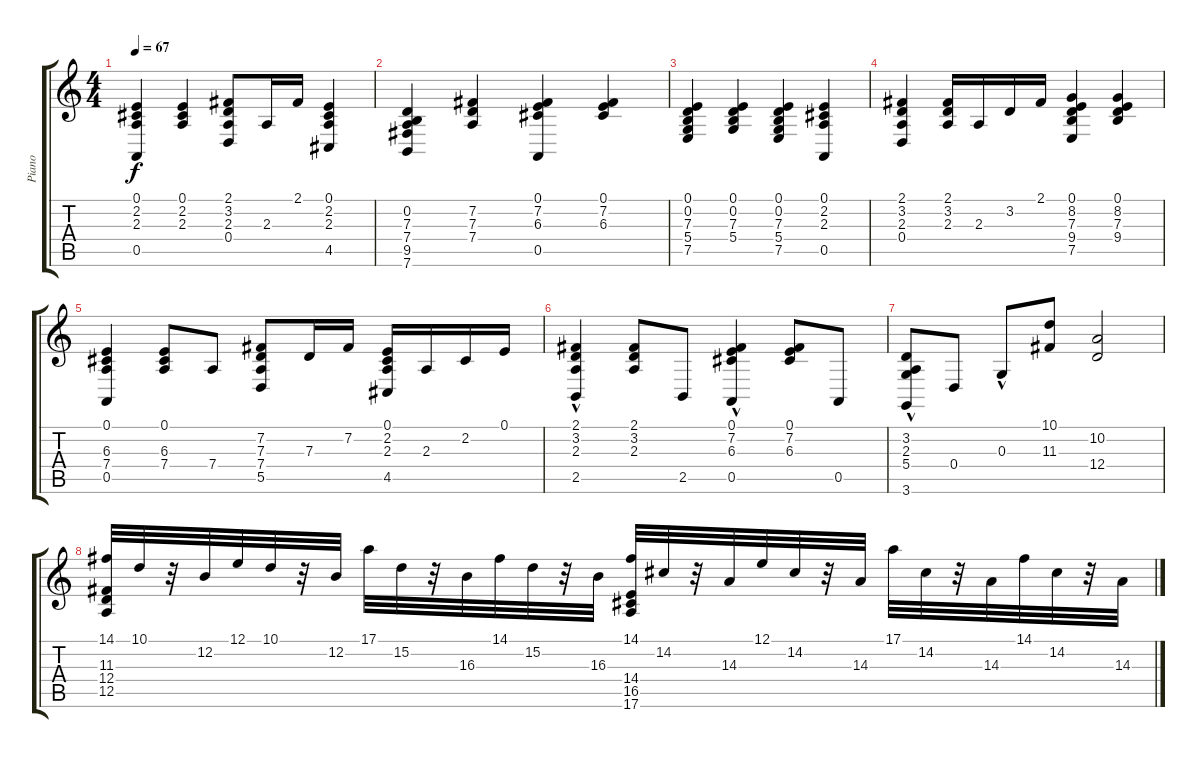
\track ("Piano" "Piano") {instrument acousticgrandpiano}
\staff {score tabs}
\tuning (E4 B3 G3 D3 A2 E2) {hide}
\ts (4 4)
\tempo 67
\clef g2
\ks c
(0.1 2.2 2.3 0.5).4{dy f} (0.1 2.2 2.3).4 (2.1 3.2 2.3 0.4).8 2.3.16 2.1.16 (0.1 2.2 2.3 4.5).4 |
(0.2 7.3 7.4 9.5 7.6).4 (7.2 7.3 7.4).4 (0.1 7.2 6.3 0.5).4 (0.1 7.2 6.3).4 |
(0.1 0.2 7.3 5.4 7.5).4 (0.1 0.2 7.3 5.4).4 (0.1 0.2 7.3 5.4 7.5).4 (0.1 2.2 2.3 0.5).4 |
(2.1 3.2 2.3 0.4).4 (2.1 3.2 2.3).16 2.3.16 3.2.16 2.1.16 (0.1 8.2 7.3 9.4 7.5).4 (0.1 8.2 7.3 9.4).4 |
(0.1 6.3 7.4 0.5).4 (0.1 6.3 7.4).8 7.4.8 (7.2 7.3 7.4 5.5).8 7.3.16 7.2.16 (0.1 2.2 2.3 4.5).16 2.3.16 2.2.16 0.1.16 |
(2.1 3.2 2.3 2.5{hac}).4 (2.1 3.2 2.3).8 2.5.8 (0.1 7.2 6.3 0.5{hac}).4 (0.1 7.2 6.3).8 0.5.8 |
(3.2{hac} 2.3{hac} 5.4 3.6).8 0.4.8 0.3{hac}.8 (10.1 11.3).8 (10.2 12.4).2 |
(14.1 11.3 12.4 12.5).32 10.1.32 r.32 12.2.32 12.1.32 10.1.32 r.32 12.2.32 17.1.32 15.2.32 r.32 16.3.32 14.1.32 15.2.32 r.32 16.3.32 (14.1 14.4 16.5 17.6).32 14.2.32 r.32 14.3.32 12.1.32 14.2.32 r.32 14.3.32 17.1.32 14.2.32 r.32 14.3.32 14.1.32 14.2.32 r.32 14.3.32
